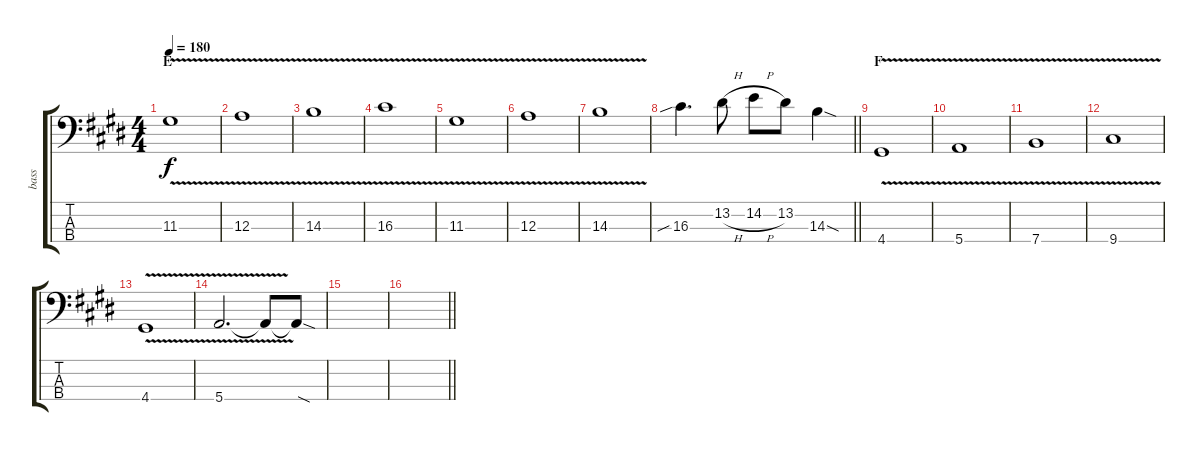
\track ("bass" "bass") {instrument electricbasspick}
\staff {score tabs}
\tuning (G2 D2 A1 E1) {hide}
\ts (4 4)
\section ("" "E")
\tempo 180
\clef f4
\ks e
11.3{v}.1{dy f} |
12.3{v}.1 |
14.3{v}.1 |
16.3{v}.1 |
11.3{v}.1 |
12.3{v}.1 |
14.3{v}.1 |
\barLineRight lightlight
16.3{sib}.4{d} 13.2{h}.8 14.2{h}.8 13.2.8 14.3{sod}.4 |
\section ("" "F")
4.4{v}.1 |
5.4{v}.1 |
7.4{v}.1 |
9.4{v}.1 |
4.4{v}.1 |
5.4{v}.2{d} 5.4{t}.8 5.4{sod t}.8 |
|
\barLineRight lightlight
